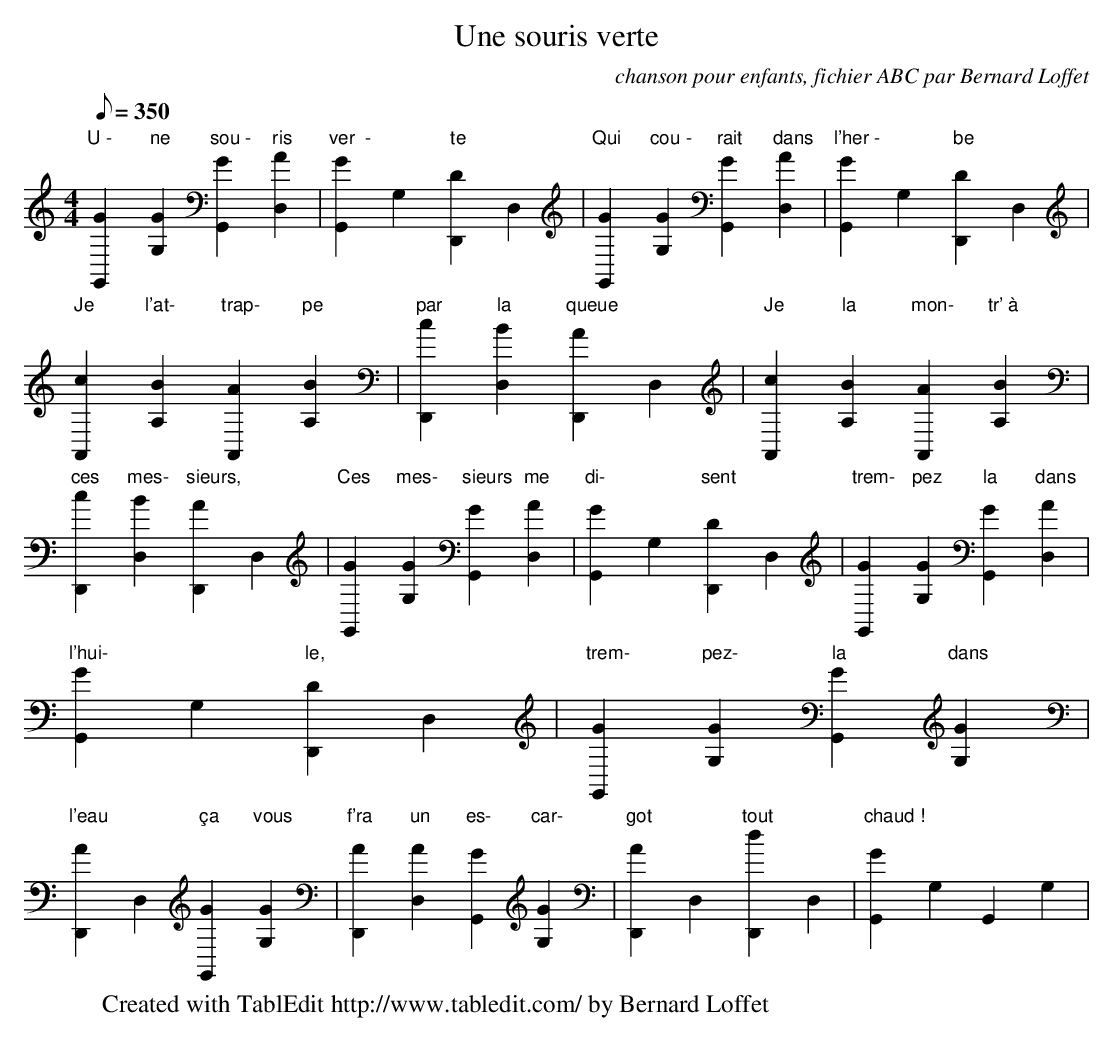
X:1
T:Une souris verte
C:chanson pour enfants, fichier ABC par Bernard Loffet
L:1/8
Q:350
M:4/4
K:C
 "U -"[G2G,,2] "ne"[G2G,2] "sou -"[G2G,,2] "ris"[A2D,2] | "ver  - "[G2G,,2] G,2 "te"[D2D,,2] D,2 | \
 "Qui"[G2G,,2] "cou -"[G2G,2] "rait"[G2G,,2] "dans"[A2D,2] | "l'her -"[G2G,,2] G,2 "be"[D2D,,2] D,2 | \
 "Je"[c2A,,2] "l'at-"[B2A,2] "trap-"[A2A,,2] "pe"[B2A,2] | "par"[c2D,,2] "la"[B2D,2] "queue"[A2D,,2] D,2 | \
 "Je"[c2A,,2] "la"[B2A,2] "mon-"[A2A,,2] "tr' à"[B2A,2] | "ces"[c2D,,2] "mes-"[B2D,2] "sieurs,"[A2D,,2] D,2 | \
 "Ces"[G2G,,2] "mes-"[G2G,2] "sieurs"[G2G,,2] "me"[A2D,2] | "di-"[G2G,,2] G,2 "sent"[D2D,,2] D,2 | \
 "trem-"[G2G,,2] "pez"[G2G,2] "la"[G2G,,2] "dans"[A2D,2] | "l'hui-"[G2G,,2] G,2 "le,"[D2D,,2] D,2 | \
 "trem-"[G2G,,2] "pez-"[G2G,2] "la"[G2G,,2] "dans"[G2G,2] | "l'eau"[A2D,,2] D,2 "ça"[G2G,,2] "vous"[G2G,2] | \
 "f'ra"[A2D,,2] "un"[A2D,2] "es-"[G2G,,2] "car-"[G2G,2] | "got"[A2D,,2] D,2 "tout"[d2D,,2] D,2 | \
 "chaud !"[G2G,,2] G,2 G,,2 G,2 | \
W:Created with TablEdit http://www.tabledit.com/ by Bernard Loffet
